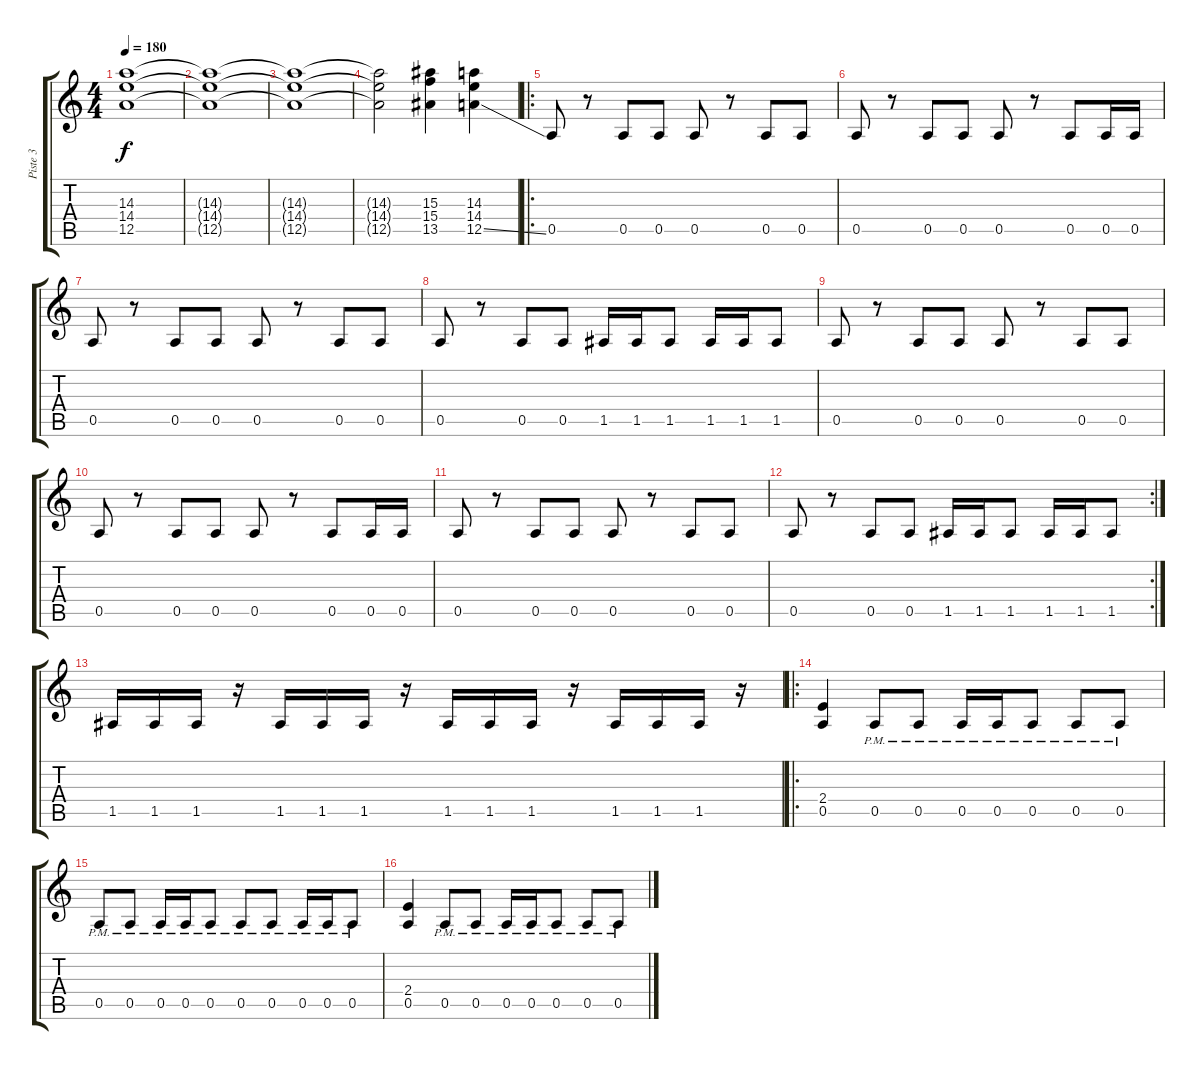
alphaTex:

\track ("Piste 3" "Piste 3") {instrument distortionguitar}
\staff {score tabs}
\tuning (E4 B3 G3 D3 A2 E2) {hide}
\ts (4 4)
\tempo 180
\clef g2
\ks c
(14.3 14.4 12.5).1{dy f} |
(14.3{t} 14.4{t} 12.5{t}).1 |
(14.3{t} 14.4{t} 12.5{t}).1 |
(14.3{t} 14.4{t} 12.5{t}).2 (15.3 15.4 13.5).4 (14.3 14.4 12.5{ss}).4 |
\ro
0.5.8 r.8 0.5.8 0.5.8 0.5.8 r.8 0.5.8 0.5.8 |
0.5.8 r.8 0.5.8 0.5.8 0.5.8 r.8 0.5.8 0.5.16 0.5.16 |
0.5.8 r.8 0.5.8 0.5.8 0.5.8 r.8 0.5.8 0.5.8 |
0.5.8 r.8 0.5.8 0.5.8 1.5.16 1.5.16 1.5.8 1.5.16 1.5.16 1.5.8 |
0.5.8 r.8 0.5.8 0.5.8 0.5.8 r.8 0.5.8 0.5.8 |
0.5.8 r.8 0.5.8 0.5.8 0.5.8 r.8 0.5.8 0.5.16 0.5.16 |
0.5.8 r.8 0.5.8 0.5.8 0.5.8 r.8 0.5.8 0.5.8 |
\rc 2
0.5.8 r.8 0.5.8 0.5.8 1.5.16 1.5.16 1.5.8 1.5.16 1.5.16 1.5.8 |
1.5.16 1.5.16 1.5.16 r.16 1.5.16 1.5.16 1.5.16 r.16 1.5.16 1.5.16 1.5.16 r.16 1.5.16 1.5.16 1.5.16 r.16 |
\ro
(2.4 0.5).4 0.5{pm}.8 0.5{pm}.8 0.5{pm}.16 0.5{pm}.16 0.5{pm}.8 0.5{pm}.8 0.5{pm}.8 |
0.5{pm}.8 0.5{pm}.8 0.5{pm}.16 0.5{pm}.16 0.5{pm}.8 0.5{pm}.8 0.5{pm}.8 0.5{pm}.16 0.5{pm}.16 0.5{pm}.8 |
(2.4 0.5).4 0.5{pm}.8 0.5{pm}.8 0.5{pm}.16 0.5{pm}.16 0.5{pm}.8 0.5{pm}.8 0.5{pm}.8
